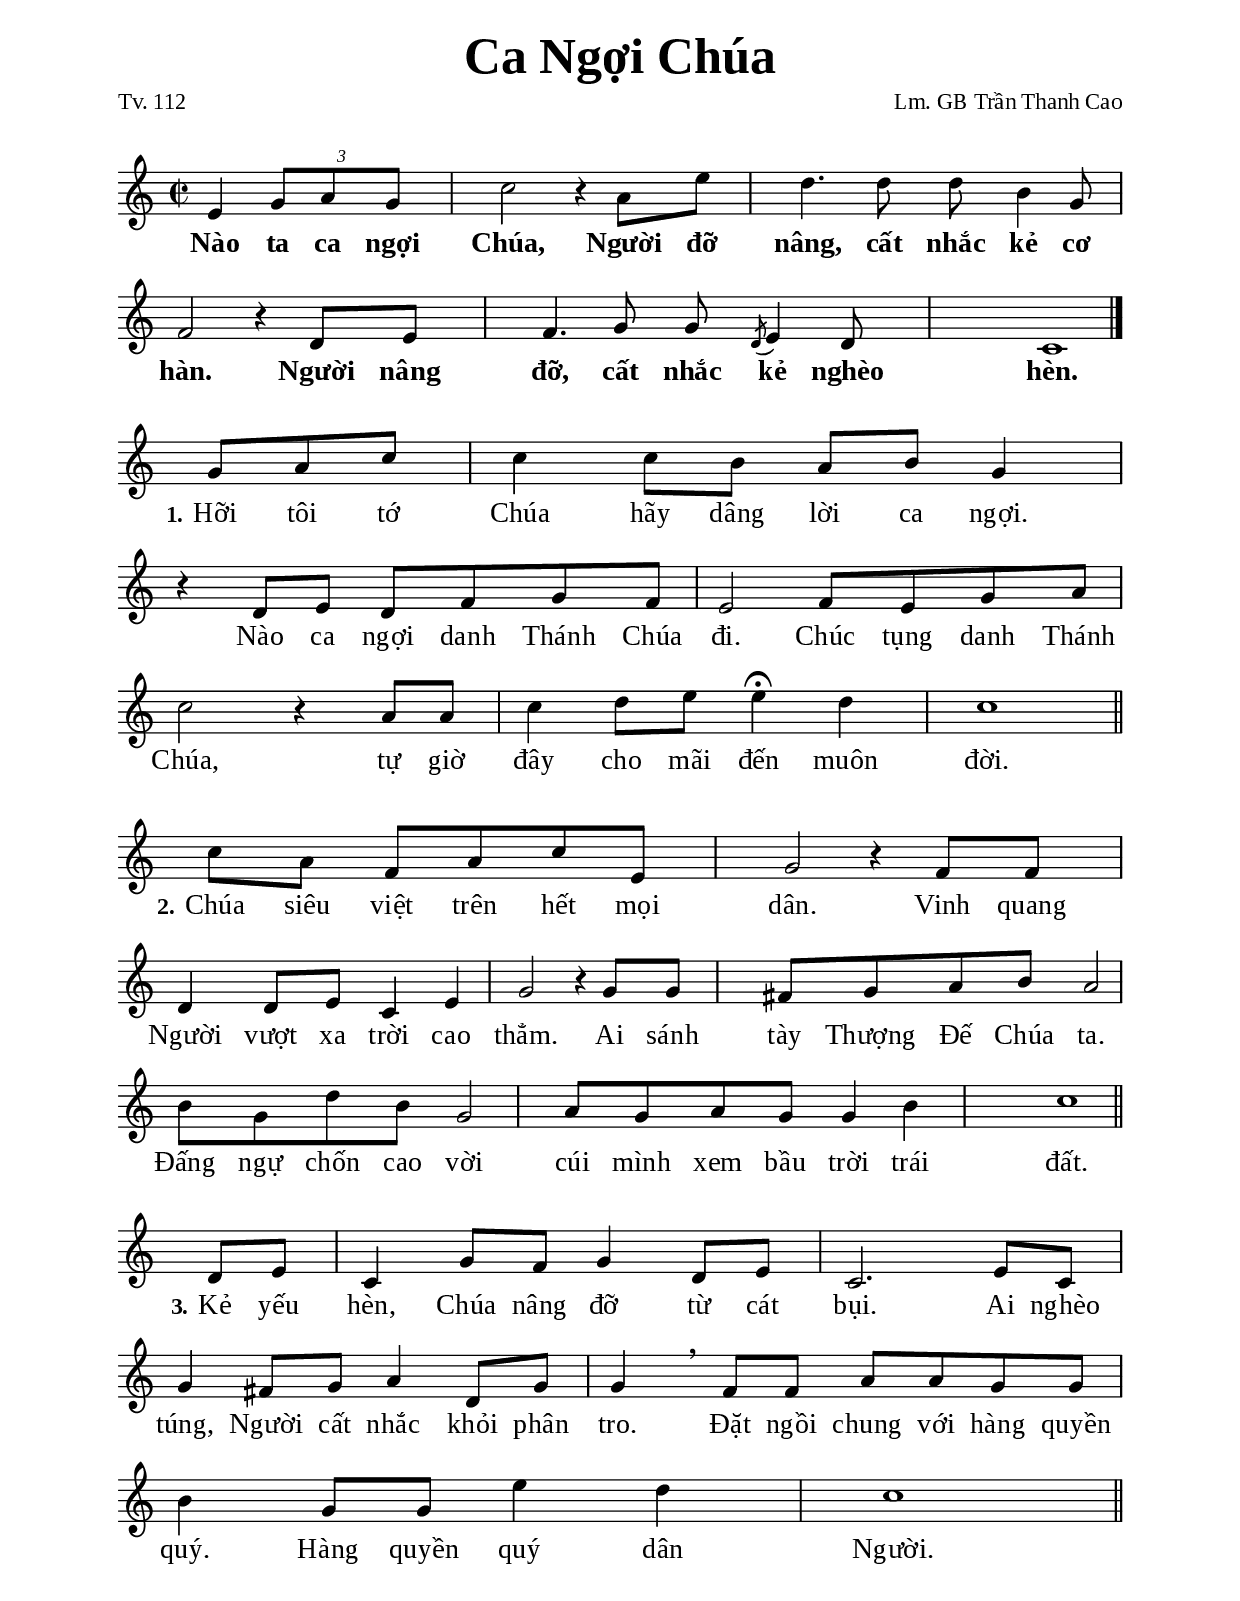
% Cài đặt chung
\version "2.22.1"
\include "english.ly"

\header {
  title = \markup { \fontsize #3 "Ca Ngợi Chúa" }
  poet = "Tv. 112"
  composer = "Lm. GB Trần Thanh Cao"
  arranger = " "
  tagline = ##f
}

% Nhạc điệp khúc
nhacDiepKhuc = \relative c' {
  \override Score.SpacingSpanner.strict-grace-spacing = ##t
  \partial 2 e4 \tuplet 3/2 { g8 a g } |
  c2 r4 a8 e' |
  d4. d8 d b4 g8 |
  f2 r4 d8 e |
  f4. g8 g \acciaccatura d8 e4 d8 |
  c1 \bar "|."
}

% Nhạc phiên khúc
nhacPhienKhucMot = \relative c'' {
  \partial 4. g8 a c |
  c4 c8 b a b g4 |
  r d8 e d f g f |
  e2 f8 e g a |
  c2 r4 a8 a |
  c4 d8 e e4 \fermata d |
  c1 \bar "||"
}

nhacPhienKhucHai = \relative c'' {
  \partial 2. c8 a f a c e, |
  g2 r4 f8 f |
  d4 d8 e c4 e |
  g2 r4 g8 g |
  fs g a b a2 |
  b8 g d' b g2 |
  a8 g a g g4 b |
  c1 \bar "||"
}

nhacPhienKhucBa = \relative c' {
  \partial 4 d8 e |
  c4 g'8 f g4 d8 e |
  c2. e8 c |
  g'4 fs8 g a4 d,8 g |
  g4 \breathe f8 f a a g g |
  b4 g8 g e'4 d |
  c1 \bar "||"
}

% Lời điệp khúc
loiDiepKhuc = \lyricmode {
  Nào ta ca ngợi Chúa,
  Người đỡ nâng, cất nhắc kẻ cơ hàn.
  Người nâng đỡ, cất nhắc kẻ nghèo hèn.
}

% Lời phiên khúc
loiPhienKhucMot = \lyricmode {
  \set stanza = #"1."
  Hỡi tôi tớ Chúa hãy dâng lời ca ngợi.
  Nào ca ngợi danh Thánh Chúa đi.
  Chúc tụng danh Thánh Chúa,
  tự giờ đây cho mãi đến muôn đời.
}

loiPhienKhucHai = \lyricmode {
  \set stanza = #"2."
  Chúa siêu việt trên hết mọi dân.
  Vinh quang Người vượt xa trời cao thẳm.
  Ai sánh tày Thượng Đế Chúa ta.
  Đấng ngự chốn cao vời cúi mình xem bầu trời trái đất.
}

loiPhienKhucBa = \lyricmode {
  \set stanza = #"3."
  Kẻ yếu hèn, Chúa nâng đỡ từ cát bụi.
  Ai nghèo túng, Người cất nhắc khỏi phân tro.
  Đặt ngồi chung với hàng quyền quý.
  Hàng quyền quý dân Người.
}


% Dàn trang
\paper {
  #(set-paper-size "a4")
  top-margin = 15\mm
  bottom-margin = 10\mm
  left-margin = 20\mm
  right-margin = 20\mm
  indent = #0
  #(define fonts
    (make-pango-font-tree
      "Liberation Serif"
      "Liberation Serif"
      "Liberation Serif"
      (/ 20 20)))
  page-count = #1
}

% Thiết lập tông và nhịp
TongNhip = { \key c \major \time 2/2 }

\score {
  \new ChoirStaff <<
    \new Staff = diepKhuc \with {
        \consists "Merge_rests_engraver"
        %\magnifyStaff #(magstep +1)
      }
      <<
      \new Voice = beSop {
        \TongNhip \nhacDiepKhuc
      }
    >>
    \new Lyrics \lyricsto beSop \loiDiepKhuc
  >>
  \layout {
    \override Lyrics.LyricText.font-series = #'bold
    \override Lyrics.LyricText.font-size = #+2
    \override Lyrics.LyricSpace.minimum-distance = #2.3
    \override Score.BarNumber.break-visibility = ##(#f #f #f)
    \override Score.SpacingSpanner.uniform-stretching = ##t
    \override Score.SpacingSpanner packed-spacing = ##t
  }
}

\score {
  \new ChoirStaff <<
    \new Staff = phienKhuc \with {
        %\magnifyStaff #(magstep +1)
      }
      <<
      \new Voice = beSop {
        \key c \major \time 2/2 \nhacPhienKhucMot
      }
    >>
    \new Lyrics \lyricsto beSop \loiPhienKhucMot
  >>
  \layout {
    \override Staff.TimeSignature.transparent = ##t
    \override Lyrics.LyricText.font-size = #+2
    \override Lyrics.LyricSpace.minimum-distance = #2.5
    \override Score.BarNumber.break-visibility = ##(#f #f #f)
    \override Score.SpacingSpanner.uniform-stretching = ##t
  } 
}

\score {
  \new ChoirStaff <<
    \new Staff = phienKhuc \with {
        %\magnifyStaff #(magstep +1)
      }
      <<
      \new Voice = beSop {
        \key c \major \time 2/2 \nhacPhienKhucHai
      }
    >>
    \new Lyrics \lyricsto beSop \loiPhienKhucHai
  >>
  \layout {
    \override Staff.TimeSignature.transparent = ##t
    \override Lyrics.LyricText.font-size = #+2
    \override Lyrics.LyricSpace.minimum-distance = #2.1
    \override Score.BarNumber.break-visibility = ##(#f #f #f)
    \override Score.SpacingSpanner.uniform-stretching = ##t
    \override Score.SpacingSpanner packed-spacing = ##t
  } 
}

\score {
  \new ChoirStaff <<
    \new Staff = phienKhuc \with {
        %\magnifyStaff #(magstep +1)
      }
      <<
      \new Voice = beSop {
        \key c \major \time 2/2 \nhacPhienKhucBa
      }
    >>
    \new Lyrics \lyricsto beSop \loiPhienKhucBa
  >>
  \layout {
    \override Staff.TimeSignature.transparent = ##t
    \override Lyrics.LyricText.font-size = #+2
    \override Lyrics.LyricSpace.minimum-distance = #1.4
    \override Score.BarNumber.break-visibility = ##(#f #f #f)
    \override Score.SpacingSpanner.uniform-stretching = ##t
    %\override Score.SpacingSpanner packed-spacing = ##t
  } 
}
